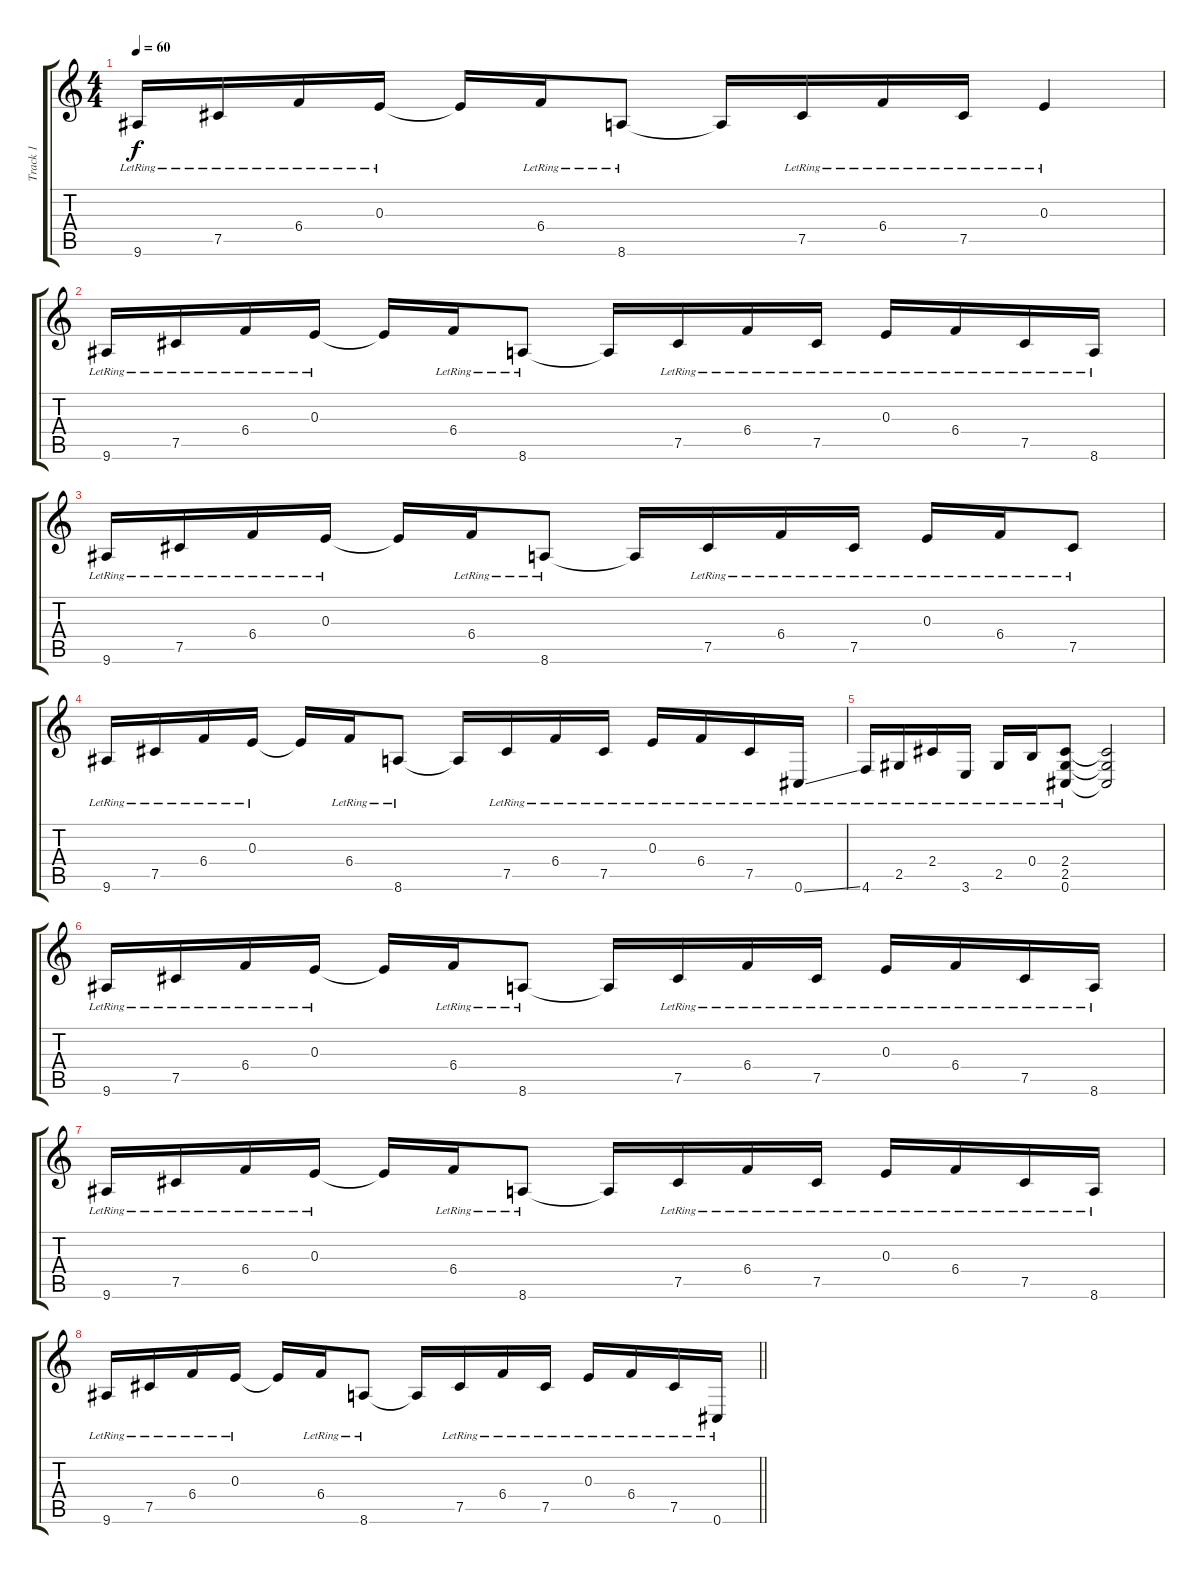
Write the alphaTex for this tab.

\track ("Track 1" "Track 1") {instrument electricguitarclean}
\staff {score tabs}
\tuning (Db4 Ab3 E3 B2 Gb2 Db2) {hide}
\ts (4 4)
\tempo 60
\clef g2
\ks c
9.6{lr}.16{dy f} 7.5{lr}.16 6.4{lr}.16 0.3{lr}.16 0.3{t}.16 6.4{lr}.16 8.6{lr}.8 8.6{t}.16 7.5{lr}.16 6.4{lr}.16 7.5{lr}.16 0.3{lr}.4 |
9.6{lr}.16 7.5{lr}.16 6.4{lr}.16 0.3{lr}.16 0.3{t}.16 6.4{lr}.16 8.6{lr}.8 8.6{t}.16 7.5{lr}.16 6.4{lr}.16 7.5{lr}.16 0.3{lr}.16 6.4{lr}.16 7.5{lr}.16 8.6{lr}.16 |
9.6{lr}.16 7.5{lr}.16 6.4{lr}.16 0.3{lr}.16 0.3{t}.16 6.4{lr}.16 8.6{lr}.8 8.6{t}.16 7.5{lr}.16 6.4{lr}.16 7.5{lr}.16 0.3{lr}.16 6.4{lr}.16 7.5{lr}.8 |
9.6{lr}.16 7.5{lr}.16 6.4{lr}.16 0.3{lr}.16 0.3{t}.16 6.4{lr}.16 8.6{lr}.8 8.6{t}.16 7.5{lr}.16 6.4{lr}.16 7.5{lr}.16 0.3{lr}.16 6.4{lr}.16 7.5{lr}.16 0.6{ss lr}.16 |
4.6{lr}.16 2.5{lr}.16 2.4{lr}.16 3.6{lr}.16 2.5{lr}.16 0.4{lr}.16 (2.4{lr} 2.5{lr} 0.6{lr}).8 (2.4{t} 2.5{t} 0.6{t}).2 |
9.6{lr}.16 7.5{lr}.16 6.4{lr}.16 0.3{lr}.16 0.3{t}.16 6.4{lr}.16 8.6{lr}.8 8.6{t}.16 7.5{lr}.16 6.4{lr}.16 7.5{lr}.16 0.3{lr}.16 6.4{lr}.16 7.5{lr}.16 8.6{lr}.16 |
9.6{lr}.16 7.5{lr}.16 6.4{lr}.16 0.3{lr}.16 0.3{t}.16 6.4{lr}.16 8.6{lr}.8 8.6{t}.16 7.5{lr}.16 6.4{lr}.16 7.5{lr}.16 0.3{lr}.16 6.4{lr}.16 7.5{lr}.16 8.6{lr}.16 |
\barLineRight lightlight
9.6{lr}.16 7.5{lr}.16 6.4{lr}.16 0.3{lr}.16 0.3{t}.16 6.4{lr}.16 8.6{lr}.8 8.6{t}.16 7.5{lr}.16 6.4{lr}.16 7.5{lr}.16 0.3{lr}.16 6.4{lr}.16 7.5{lr}.16 0.6{ss lr}.16
